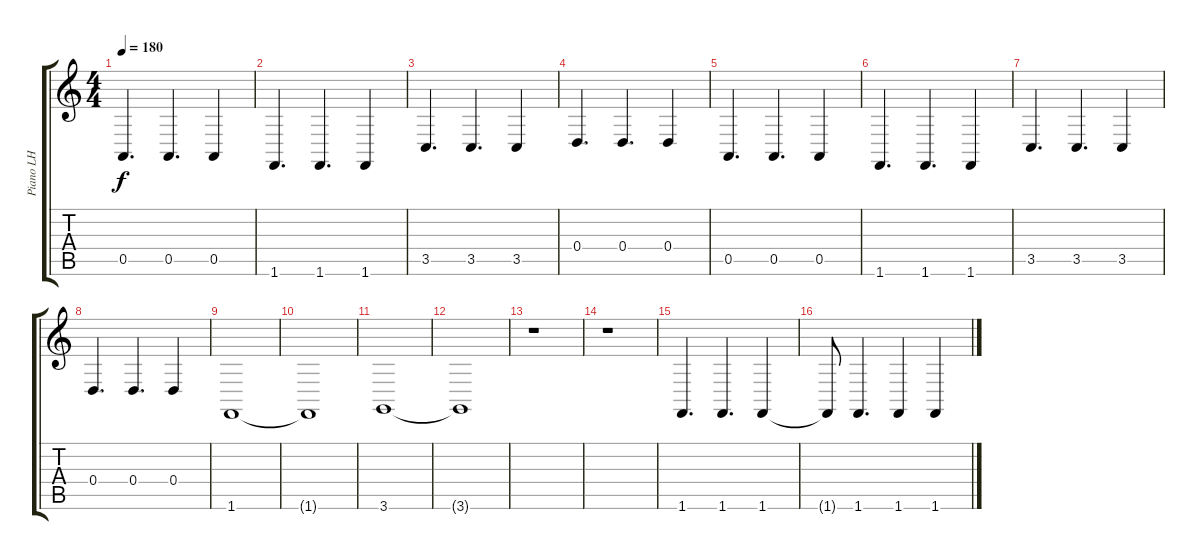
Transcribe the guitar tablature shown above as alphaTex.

\track ("Piano LH" "Piano LH") {instrument acousticgrandpiano}
\staff {score tabs}
\tuning (E4 B3 G3 D3 A2 E2) {hide}
\ts (4 4)
\tempo 180
\clef g2
\ks c
0.5.4{d dy f} 0.5.4{d} 0.5.4 |
1.6.4{d} 1.6.4{d} 1.6.4 |
3.5.4{d} 3.5.4{d} 3.5.4 |
0.4.4{d} 0.4.4{d} 0.4.4 |
0.5.4{d} 0.5.4{d} 0.5.4 |
1.6.4{d} 1.6.4{d} 1.6.4 |
3.5.4{d} 3.5.4{d} 3.5.4 |
0.4.4{d} 0.4.4{d} 0.4.4 |
1.6.1 |
1.6{t}.1 |
3.6.1 |
3.6{t}.1 |
r.1 |
r.1 |
1.6.4{d} 1.6.4{d} 1.6.4 |
1.6{t}.8 1.6.4{d} 1.6.4 1.6.4
